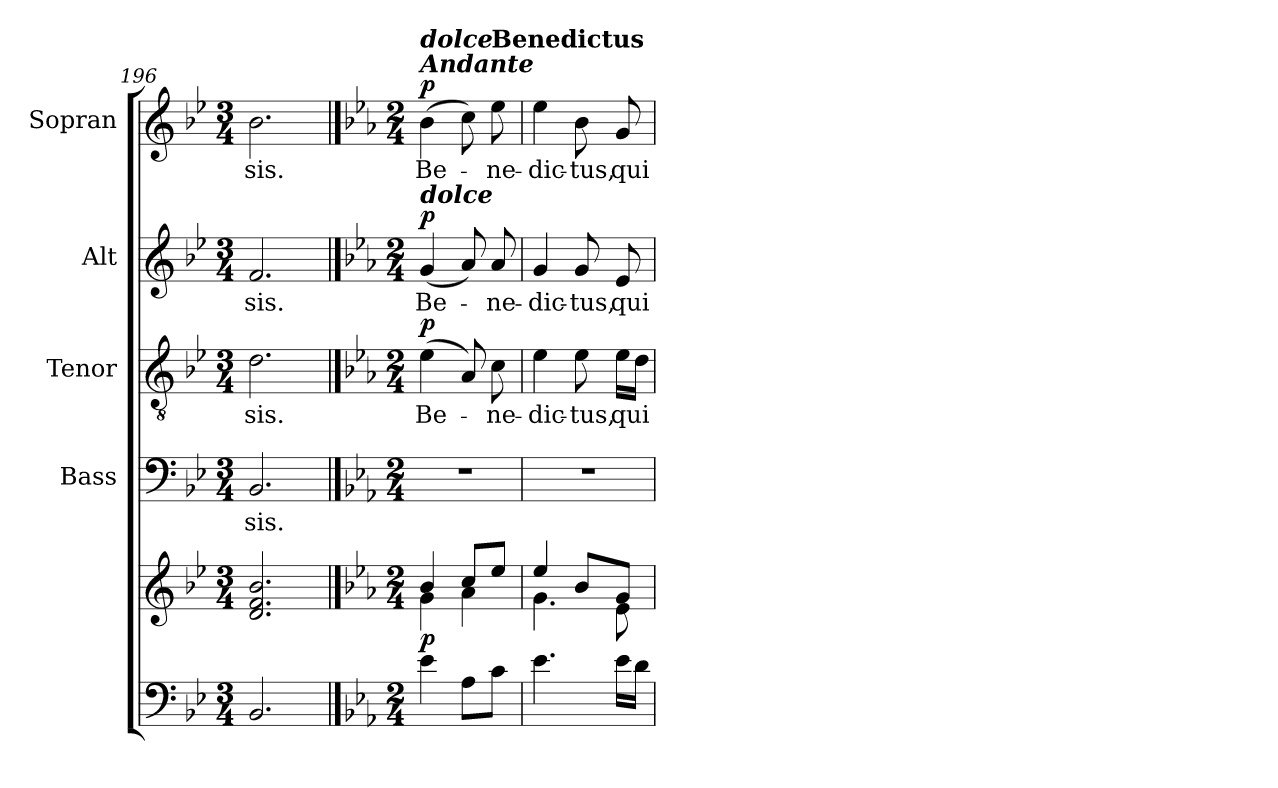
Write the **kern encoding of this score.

**kern	**kern	**dynam	**kern	**text	**kern	**text	**dynam	**kern	**text	**dynam	**kern	**text	**dynam
*part5	*part5	*part5	*part4	*part4	*part3	*part3	*part3	*part2	*part2	*part2	*part1	*part1	*part1
*staff6	*staff5	*staff5/6	*staff4	*staff4	*staff3	*staff3	*staff3	*staff2	*staff2	*staff2	*staff1	*staff1	*staff1
*	*	*	*I"Bass	*	*I"Tenor	*	*	*I"Alt	*	*	*I"Sopran	*	*
*	*	*	*I'B.	*	*I'T.	*	*	*I'A.	*	*	*I'S.	*	*
*clefF4	*clefG2	*	*clefF4	*	*clefGv2	*	*	*clefG2	*	*	*clefG2	*	*
*k[b-e-]	*k[b-e-]	*	*k[b-e-]	*	*k[b-e-]	*	*	*k[b-e-]	*	*	*k[b-e-]	*	*
*B-:	*B-:	*	*B-:	*	*B-:	*	*	*B-:	*	*	*B-:	*	*
*M3/4	*M3/4	*	*M3/4	*	*M3/4	*	*	*M3/4	*	*	*M3/4	*	*
=196	=196	=196	=196	=196	=196	=196	=196	=196	=196	=196	=196	=196	=196
!	!	!	!	!LO:LY:b	!	!LO:LY:b	!	!	!LO:LY:b	!	!	!LO:LY:b	!
2.BB-/	2.d/ 2.f/ 2.b-/	.	2.BB-/	-sis.	2.d\	-sis.	.	2.f/	-sis.	.	2.b-\	-sis.	.
!!LO:LB:g=z
==197	==197	==197	==197	==197	==197	==197	==197	==197	==197	==197	==197	==197	==197
*k[b-e-a-]	*k[b-e-a-]	*	*k[b-e-a-]	*	*k[b-e-a-]	*	*	*k[b-e-a-]	*	*	*k[b-e-a-]	*	*
*E-:	*E-:	*	*E-:	*	*E-:	*	*	*E-:	*	*	*E-:	*	*
*M2/4	*M2/4	*	*M2/4	*	*M2/4	*	*	*M2/4	*	*	*M2/4	*	*
*	*^	*	*	*	*	*	*	*	*	*	*	*	*
!	!	!	!	!	!	!	!	!	!	!	!	!LO:TX:a:Bi:t=Andante	!	!
!	!	!	!	!	!	!	!	!	!	!	!	!LO:TX:a:Bi:t=dolce	!	!
!	!	!	!	!	!	!	!	!	!LO:TX:a:Bi:t=dolce	!	!	!	!	!
!	!	!	!LO:DY:b	!	!	!	!LO:LY:b	!LO:DY:a	!	!LO:LY:b	!LO:DY:a	!	!LO:LY:b	!LO:DY:a
4e-\	4b-/	4g\	p	2r	.	(>4e-\	Be-	p	(<4g/	Be-	p	(>4b-\	Be-	p
8A-\L	8cc/L	4a-\	.	.	.	8A-/)	.	.	8a-/)	.	.	8cc\)	.	.
!	!	!	!	!	!	!	!	!	!	!	!	!LO:TX:a:B:t=Benedictus	!	!
!	!	!	!	!	!	!	!LO:LY:b	!	!	!LO:LY:b	!	!	!LO:LY:b	!
8c\J	8ee-/J	.	.	.	.	8c\	-ne-	.	8a-/	-ne-	.	8ee-\	-ne-	.
=198	=198	=198	=198	=198	=198	=198	=198	=198	=198	=198	=198	=198	=198	=198
!	!	!	!	!	!	!	!LO:LY:b	!	!	!LO:LY:b	!	!	!LO:LY:b	!
4.e-\	4ee-/	4.g\	.	2r	.	4e-\	-dic-	.	4g/	-dic-	.	4ee-\	-dic-	.
!	!	!	!	!	!	!	!LO:LY:b	!	!	!LO:LY:b	!	!	!LO:LY:b	!
.	8b-/L	.	.	.	.	8e-\	-tus,	.	8g/	-tus,	.	8b-\	-tus,	.
!	!	!	!	!	!	!	!LO:LY:b	!	!	!LO:LY:b	!	!	!LO:LY:b	!
16e-\LL	8g/J	8e-\	.	.	.	16e-\LL	qui	.	8e-/	qui	.	8g/	qui	.
16d\JJ	.	.	.	.	.	16d\JJ	.	.	.	.	.	.	.	.
*	*v	*v	*	*	*	*	*	*	*	*	*	*	*	*
=	=	=	=	=	=	=	=	=	=	=	=	=	=
*-	*-	*-	*-	*-	*-	*-	*-	*-	*-	*-	*-	*-	*-
